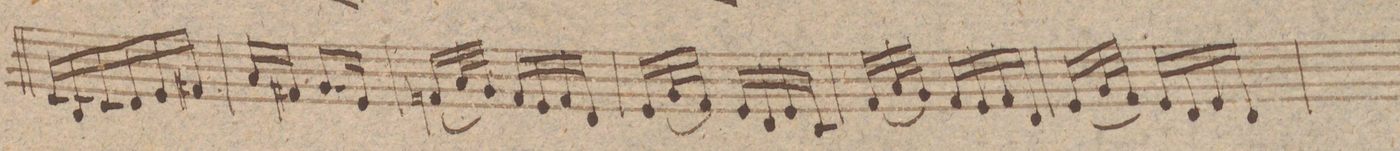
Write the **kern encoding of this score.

**kern	**dynam
*I"Violino Secundo	*
*clefG2	*
*k[]	*
*M3/8	*
16c/LL	.
16B/	.
16c/	.
16d/	.
16e/	.
16f#X/JJ	.
=99	=99
16a/LL	.
16f#X/JJ	.
8.g/L	.
16e/Jk	.
=100	=100
(16fn/LL	.
32a/L	.
32g/JJJ)	.
16f/LL	.
16e/	.
16f/	.
16d/JJ	.
=101	=101
(16e/LL	.
32g/L	.
32f/JJJ)	.
16e/LL	.
16d/	.
16e/	.
16c/JJ	.
=102	=102
(16f/LL	.
32a/L	.
32g/JJJ)	.
16f/LL	.
16e/	.
16f/	.
16d/JJ	.
=103	=103
(16e/LL	.
32g/L	.
32f/JJJ)	.
16e/LL	.
16d/	.
16e/	.
16d/JJ	.
=104	=104
*-	*-
